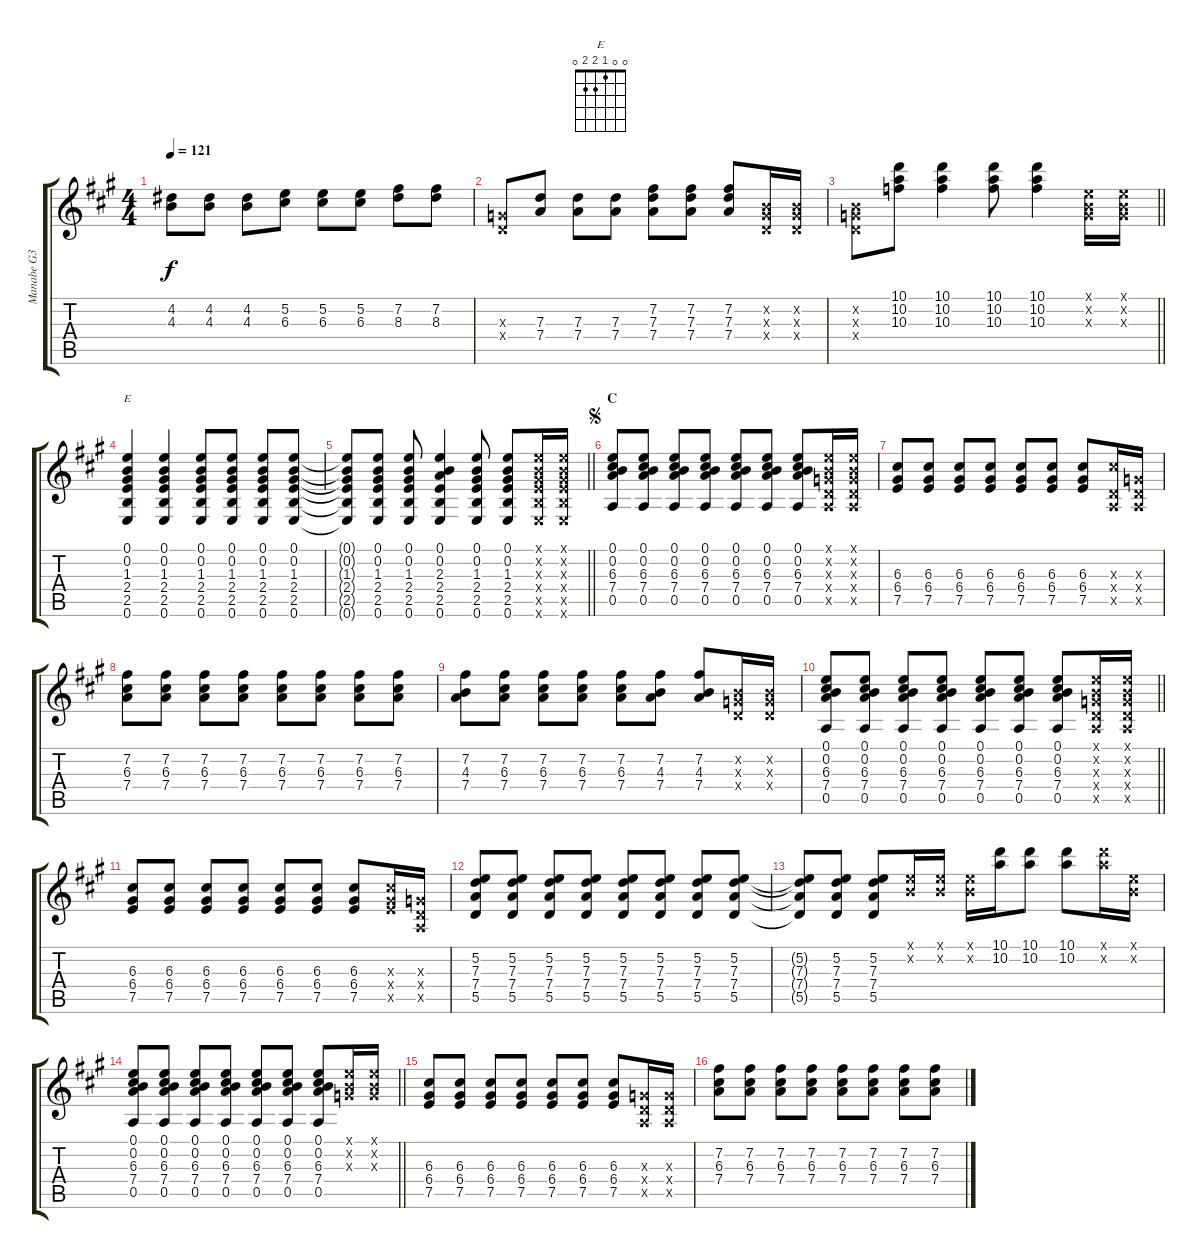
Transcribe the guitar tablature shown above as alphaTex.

\track ("Manabe G3" "Manabe G3") {instrument overdrivenguitar}
\staff {score tabs}
\tuning (E4 B3 G3 D3 A2 E2) {hide}
\chord ("E" 0 0 1 2 2 0)
\ts (4 4)
\tempo 121
\clef g2
\ks a
(4.2 4.3).8{dy f} (4.2 4.3).8 (4.2 4.3).8 (5.2 6.3).8 (5.2 6.3).8 (5.2 6.3).8 (7.2 8.3).8 (7.2 8.3).8 |
(0.3{x} 0.4{x}).8 (7.3 7.4).8 (7.3 7.4).8 (7.3 7.4).8 (7.2 7.3 7.4).8 (7.2 7.3 7.4).8 (7.2 7.3 7.4).8 (0.2{x} 0.3{x} 0.4{x}).16 (0.2{x} 0.3{x} 0.4{x}).16 |
\barLineRight lightlight
(0.2{x} 0.3{x} 0.4{x}).8 (10.1 10.2 10.3).8 (10.1 10.2 10.3).4 (10.1 10.2 10.3).8 (10.1 10.2 10.3).4 (0.1{x} 0.2{x} 0.3{x}).16 (0.1{x} 0.2{x} 0.3{x}).16 |
\section ("" "")
(0.1 0.2 1.3 2.4 2.5 0.6).4{ch "E"} (0.1 0.2 1.3 2.4 2.5 0.6).4 (0.1 0.2 1.3 2.4 2.5 0.6).8 (0.1 0.2 1.3 2.4 2.5 0.6).8 (0.1 0.2 1.3 2.4 2.5 0.6).8 (0.1 0.2 1.3 2.4 2.5 0.6).8 |
\barLineRight lightlight
(0.1{t} 0.2{t} 1.3{t} 2.4{t} 2.5{t} 0.6{t}).8 (0.1 0.2 1.3 2.4 2.5 0.6).8 (0.1 0.2 1.3 2.4 2.5 0.6).8 (0.1 0.2 2.3 2.4 2.5 0.6).4 (0.1 0.2 1.3 2.4 2.5 0.6).8 (0.1 0.2 1.3 2.4 2.5 0.6).8 (0.1{x} 0.2{x} 1.3{x} 2.4{x} 2.5{x} 0.6{x}).16 (0.1{x} 0.2{x} 1.3{x} 2.4{x} 2.5{x} 0.6{x}).16 |
\section ("" "C")
\jump segno
(0.1 0.2 6.3 7.4 0.5).8 (0.1 0.2 6.3 7.4 0.5).8 (0.1 0.2 6.3 7.4 0.5).8 (0.1 0.2 6.3 7.4 0.5).8 (0.1 0.2 6.3 7.4 0.5).8 (0.1 0.2 6.3 7.4 0.5).8 (0.1 0.2 6.3 7.4 0.5).8 (0.1{x} 0.2{x} 0.3{x} 0.4{x} 0.5{x}).16 (0.1{x} 0.2{x} 0.3{x} 0.4{x} 0.5{x}).16 |
(6.3 6.4 7.5).8 (6.3 6.4 7.5).8 (6.3 6.4 7.5).8 (6.3 6.4 7.5).8 (6.3 6.4 7.5).8 (6.3 6.4 7.5).8 (6.3 6.4 7.5).8 (6.3{x} 0.4{x} 0.5{x}).16 (0.3{x} 0.4{x} 0.5{x}).16 |
(7.2 6.3 7.4).8 (7.2 6.3 7.4).8 (7.2 6.3 7.4).8 (7.2 6.3 7.4).8 (7.2 6.3 7.4).8 (7.2 6.3 7.4).8 (7.2 6.3 7.4).8 (7.2 6.3 7.4).8 |
(7.2 4.3 7.4).8 (7.2 6.3 7.4).8 (7.2 6.3 7.4).8 (7.2 6.3 7.4).8 (7.2 6.3 7.4).8 (7.2 4.3 7.4).8 (7.2 4.3 7.4).8 (0.2{x} 0.3{x} 0.4{x}).16 (0.2{x} 0.3{x} 0.4{x}).16 |
\barLineRight lightlight
(0.1 0.2 6.3 7.4 0.5).8 (0.1 0.2 6.3 7.4 0.5).8 (0.1 0.2 6.3 7.4 0.5).8 (0.1 0.2 6.3 7.4 0.5).8 (0.1 0.2 6.3 7.4 0.5).8 (0.1 0.2 6.3 7.4 0.5).8 (0.1 0.2 6.3 7.4 0.5).8 (0.1{x} 0.2{x} 0.3{x} 0.4{x} 0.5{x}).16 (0.1{x} 0.2{x} 0.3{x} 0.4{x} 0.5{x}).16 |
\section ("" "")
(6.3 6.4 7.5).8 (6.3 6.4 7.5).8 (6.3 6.4 7.5).8 (6.3 6.4 7.5).8 (6.3 6.4 7.5).8 (6.3 6.4 7.5).8 (6.3 6.4 7.5).8 (6.3{x} 6.4{x} 7.5{x}).16 (0.3{x} 0.4{x} 0.5{x}).16 |
(5.2 7.3 7.4 5.5).8 (5.2 7.3 7.4 5.5).8 (5.2 7.3 7.4 5.5).8 (5.2 7.3 7.4 5.5).8 (5.2 7.3 7.4 5.5).8 (5.2 7.3 7.4 5.5).8 (5.2 7.3 7.4 5.5).8 (5.2 7.3 7.4 5.5).8 |
(5.2{t} 7.3{t} 7.4{t} 5.5{t}).8 (5.2 7.3 7.4 5.5).8 (5.2 7.3 7.4 5.5).8 (0.1{x} 0.2{x}).16 (0.1{x} 0.2{x}).16 (0.1{x} 0.2{x}).16 (10.1 10.2).16 (10.1 10.2).8 (10.1 10.2).8 (10.1{x} 10.2{x}).16 (0.1{x} 0.2{x}).16 |
\barLineRight lightlight
(0.1 0.2 6.3 7.4 0.5).8 (0.1 0.2 6.3 7.4 0.5).8 (0.1 0.2 6.3 7.4 0.5).8 (0.1 0.2 6.3 7.4 0.5).8 (0.1 0.2 6.3 7.4 0.5).8 (0.1 0.2 6.3 7.4 0.5).8 (0.1 0.2 6.3 7.4 0.5).8 (0.1{x} 0.2{x} 0.3{x}).16 (0.1{x} 0.2{x} 0.3{x}).16 |
(6.3 6.4 7.5).8 (6.3 6.4 7.5).8 (6.3 6.4 7.5).8 (6.3 6.4 7.5).8 (6.3 6.4 7.5).8 (6.3 6.4 7.5).8 (6.3 6.4 7.5).8 (0.3{x} 0.4{x} 0.5{x}).16 (0.3{x} 0.4{x} 0.5{x}).16 |
(7.2 6.3 7.4).8 (7.2 6.3 7.4).8 (7.2 6.3 7.4).8 (7.2 6.3 7.4).8 (7.2 6.3 7.4).8 (7.2 6.3 7.4).8 (7.2 6.3 7.4).8 (7.2 6.3 7.4).8
